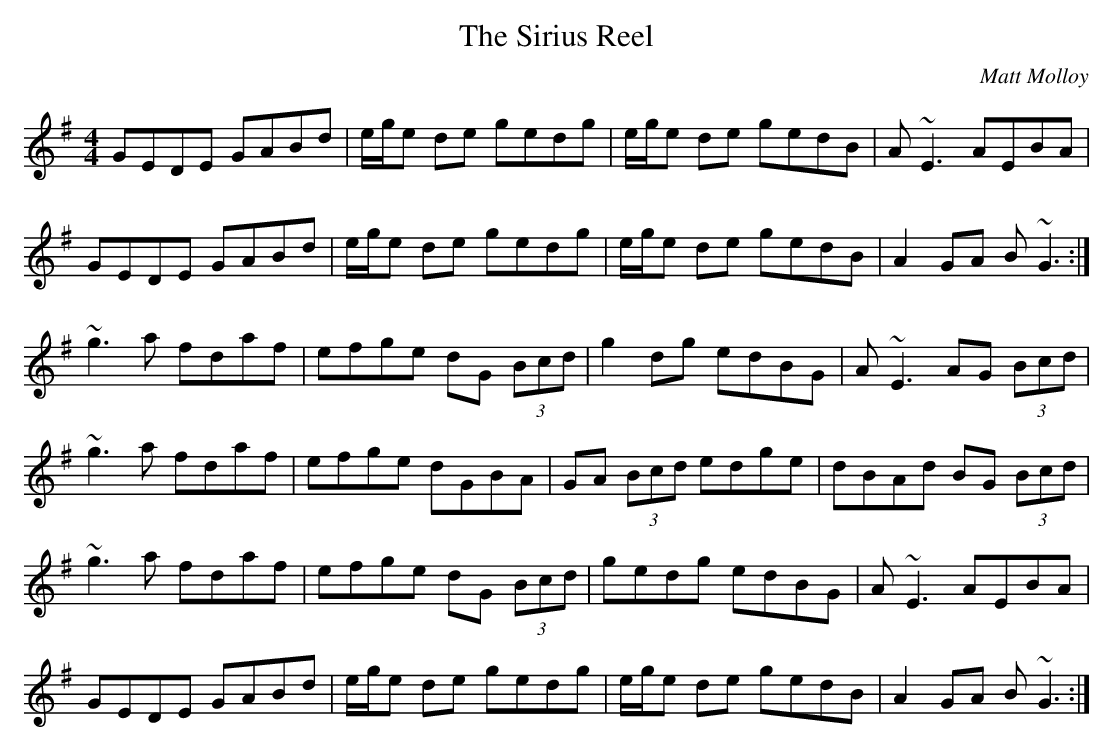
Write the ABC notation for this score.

X:1
T:Sirius Reel, The
C:Matt Molloy
M:4/4
L:1/8
K:G
GEDE GABd|e/2g/2e de gedg|e/2g/2e de gedB|A~E3 AEBA|
!GEDE GABd|e/2g/2e de gedg|e/2g/2e de gedB|A2GA B~G3:|
!~g3a fdaf|efge dG (3Bcd|g2dg edBG|A~E3 AG (3Bcd|
!~g3a fdaf|efge dGBA|GA (3Bcd edge|dBAd BG (3Bcd|
!~g3a fdaf|efge dG (3Bcd|gedg edBG|A~E3 AEBA|
!GEDE GABd|e/2g/2e de gedg|e/2g/2e de gedB|A2GA B~G3:|
